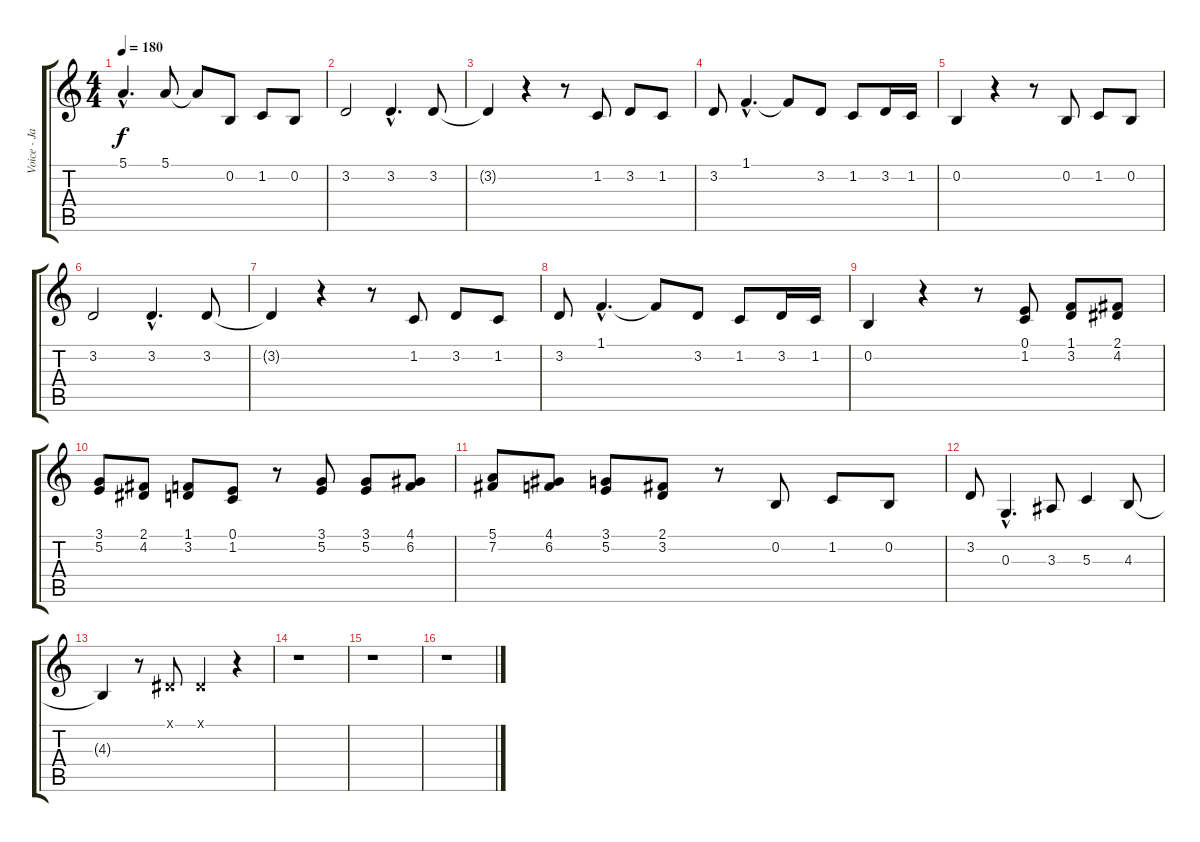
\track ("Voice - Jaymz Lennfield" "Voice - Ja") {instrument lead6voice}
\staff {score tabs}
\tuning (E4 B3 G3 D3 A2 E2) {hide}
\ts (4 4)
\tempo 180
\clef g2
\ks c
5.1{hac}.4{d dy f} 5.1.8 5.1{t}.8 0.2.8 1.2.8 0.2.8 |
3.2.2 3.2{hac}.4{d} 3.2.8 |
3.2{t}.4 r.4 r.8 1.2.8 3.2.8 1.2.8 |
3.2.8 1.1{hac}.4{d} 1.1{t}.8 3.2.8 1.2.8 3.2.16 1.2.16 |
0.2.4 r.4 r.8 0.2.8 1.2.8 0.2.8 |
3.2.2 3.2{hac}.4{d} 3.2.8 |
3.2{t}.4 r.4 r.8 1.2.8 3.2.8 1.2.8 |
3.2.8 1.1{hac}.4{d} 1.1{t}.8 3.2.8 1.2.8 3.2.16 1.2.16 |
0.2.4 r.4 r.8 (0.1 1.2).8 (1.1 3.2).8 (2.1 4.2).8 |
(3.1 5.2).8 (2.1 4.2).8 (1.1 3.2).8 (0.1 1.2).8 r.8 (3.1 5.2).8 (3.1 5.2).8 (4.1 6.2).8 |
(5.1 7.2).8 (4.1 6.2).8 (3.1 5.2).8 (2.1 3.2).8 r.8 0.2.8 1.2.8 0.2.8 |
3.2.8 0.3{hac}.4{d} 3.3.8 5.3.4 4.3.8 |
4.3{t}.4 r.8 -1.1{x}.8 -1.1{x}.4 r.4 |
r.1 |
r.1 |
r.1
